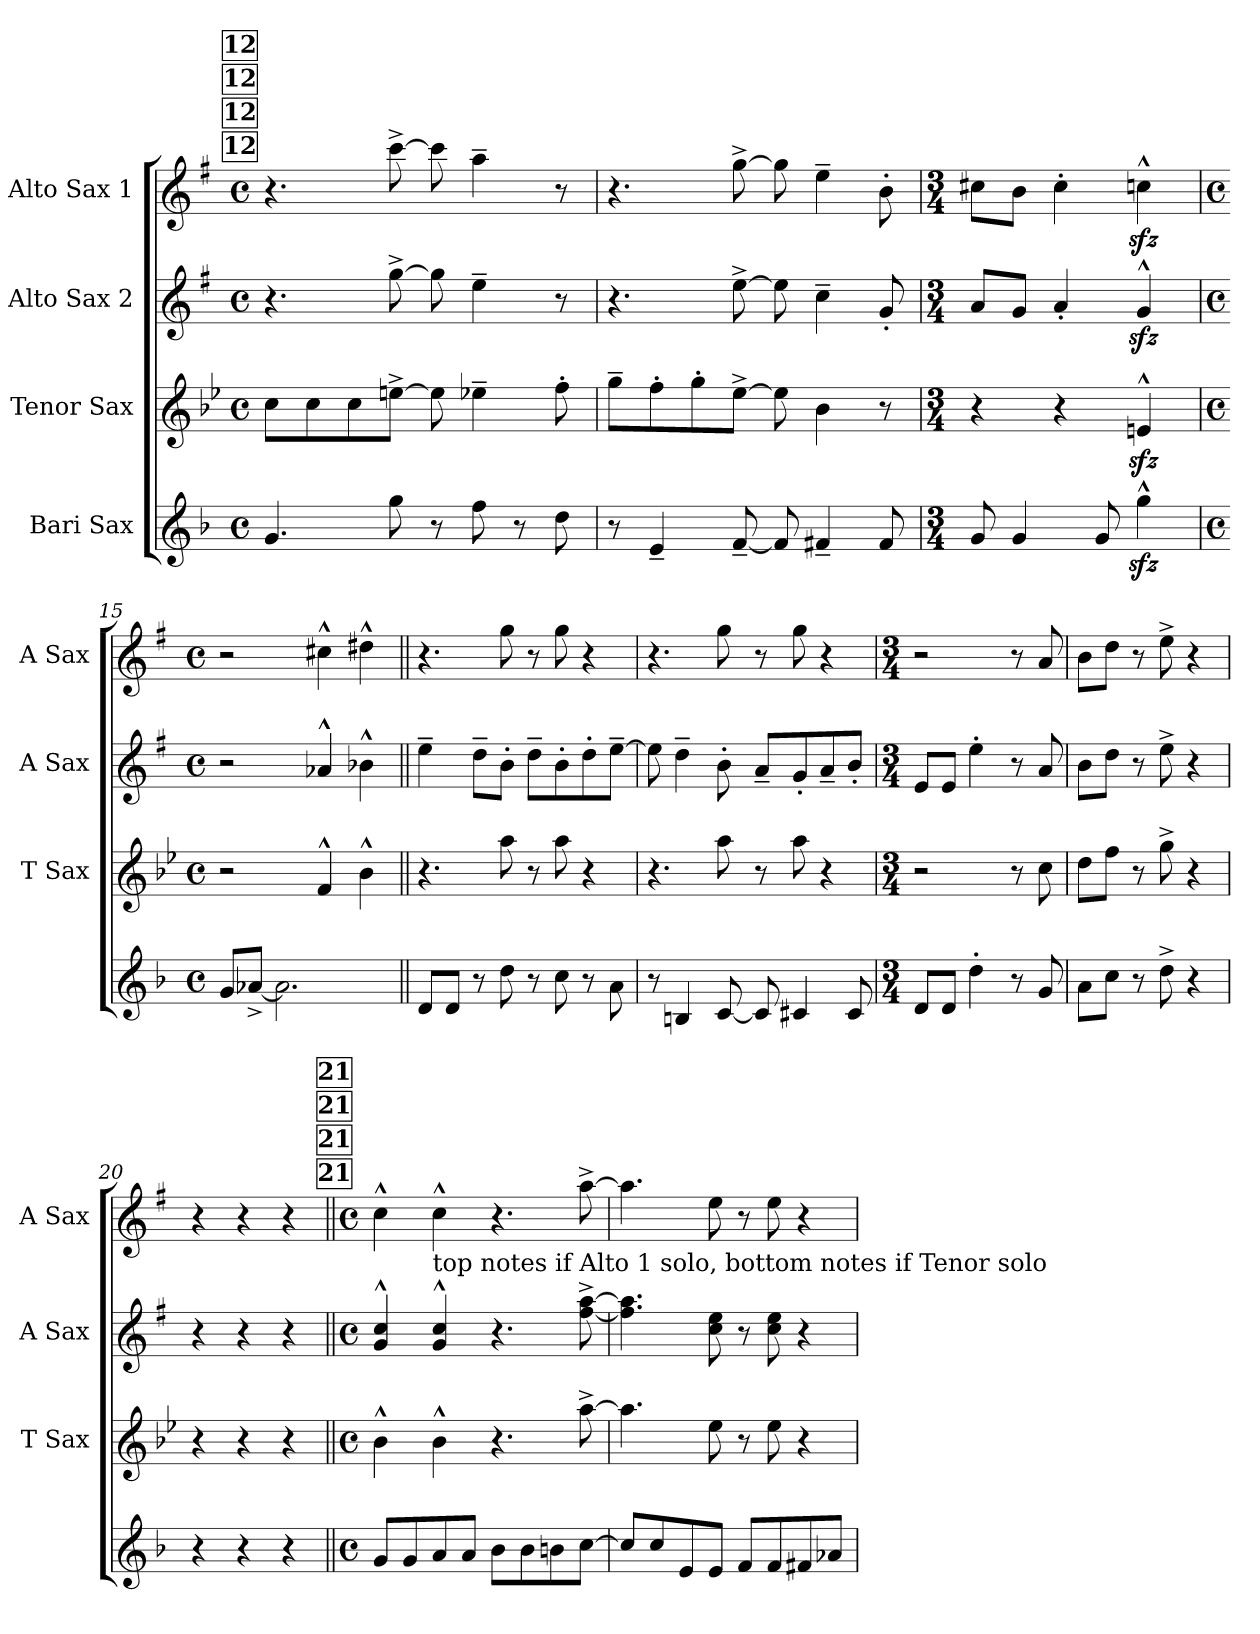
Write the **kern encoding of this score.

**kern	**kern	**kern	**kern
*part4	*part3	*part2	*part1
*staff4	*staff3	*staff2	*staff1
*I"Bari Sax	*I"Tenor Sax	*I"Alto Sax 2	*I"Alto Sax 1
*	*I'T Sax	*I'A Sax	*I'A Sax
*clefG2	*clefG2	*clefG2	*clefG2
*ITrd8c14	*ITrd8c14	*ITrd5c9	*ITrd5c9
*k[b-]	*k[b-e-]	*k[b-e-]	*k[b-e-]
*F:	*B-:	*B-:	*B-:
*M4/4	*M4/4	*M4/4	*M4/4
*met(c)	*met(c)	*met(c)	*met(c)
!!LO:REH:place=s1:a:B:fs=12:t=12
!!LO:REH:place=s2:a:B:fs=12:t=12
!!LO:REH:place=s3:a:B:fs=12:t=12
!!LO:REH:place=s4:a:B:fs=12:t=12
=12	=12	=12	=12
4.G/	8c\L	4.r	4.r
.	8c\	.	.
.	8c\	.	.
8g\	[8en^>\J	[8b-^>\	[8ee-^>\
8r	8e\]	8b-\]	8ee-\]
8f\	4e-X~>\	4g~>\	4cc~>\
8r	.	.	.
8d\	8f'>\	8r	8r
=13	=13	=13	=13
8r	8g~>\L	4.r	4.r
4E~</	8f'>\	.	.
.	8g'>\	.	.
[8F~</	[8e-^>\J	[8g^>\	[8b-^>\
8F/]	8e-\]	8g\]	8b-\]
4F#X~</	4B-\	4e-~>\	4g~>\
8F#/	8r	8B-'</	8d'>\
=14	=14	=14	=14
*M3/4	*M3/4	*M3/4	*M3/4
8G/	4r	8c/L	8en\L
4G/	.	8B-/J	8d\J
.	4r	4c'</	4e'>\
8G/	.	.	.
4gzz<^^>\	4Enzz<^^>/	4B-zz<^^>/	4e-Xzz<^^>\
!!LO:LB:g=z
=15	=15	=15	=15
*M4/4	*M4/4	*M4/4	*M4/4
*met(c)	*met(c)	*met(c)	*met(c)
8G/L	2r	2r	2r
[8A-X^</J	.	.	.
2.A-\]	.	.	.
.	4F^^>/	4c-X^^>/	4en^^>\
.	4B-^^>\	4d-X^^>\	4f#X^^>\
=16||	=16||	=16||	=16||
8D/L	4.r	4g~>\	4.r
8D/J	.	.	.
8r	.	8f~>\L	.
8d\	8a\	8d'>\J	8b-\
8r	8r	8f~>\L	8r
8c\	8a\	8d'>\	8b-\
8r	4r	8f'>\	4r
8A\	.	[8g~>\J	.
=17	=17	=17	=17
8r	4.r	8g\]	4.r
4BBn/	.	4f~>\	.
[8C/	8a\	8d'>\	8b-\
8C/]	8r	8c~</L	8r
4C#X/	8a\	8B-'</	8b-\
.	4r	8c~</	4r
8C#/	.	8d'</J	.
=18	=18	=18	=18
*M3/4	*M3/4	*M3/4	*M3/4
8D/L	2r	8G/L	2r
8D/J	.	8G/J	.
4d'>\	.	4g'>\	.
8r	8r	8r	8r
8G/	8c\	8c/	8c/
=19	=19	=19	=19
8A\L	8d\L	8d\L	8d\L
8c\J	8f\J	8f\J	8f\J
8r	8r	8r	8r
8d^>\	8g^>\	8g^>\	8g^>\
4r	4r	4r	4r
=20	=20	=20	=20
4r	4r	4r	4r
4r	4r	4r	4r
4r	4r	4r	4r
!!LO:LB:g=z
!!LO:REH:place=s1:a:B:fs=12:t=21
!!LO:REH:place=s2:a:B:fs=12:t=21
!!LO:REH:place=s3:a:B:fs=12:t=21
!!LO:REH:place=s4:a:B:fs=12:t=21
=21||	=21||	=21||	=21||
*M4/4	*M4/4	*M4/4	*M4/4
*met(c)	*met(c)	*met(c)	*met(c)
8G/L	4B-^^>\	4B-/^^> 4e-/^^>	4e-^^>\
8G/	.	.	.
!	!	!LO:TX:a:t=top notes if Alto 1 solo, bottom notes if Tenor solo	!
8A/	4B-^^>\	4B-/^^> 4e-/^^>	4e-^^>\
8A/J	.	.	.
8B-\L	4.r	4.r	4.r
8B-\	.	.	.
8Bn\	.	.	.
[8c\J	[8a^>\	[8a\^> [8cc\^>	[8cc^>\
=22	=22	=22	=22
8c/L]	4.a\]	4.a\] 4.cc\]	4.cc\]
8c/	.	.	.
8E/	.	.	.
8E/J	8e-\	8e-\ 8g\	8g\
8F/L	8r	8r	8r
8F/	8e-\	8e-\ 8g\	8g\
8F#X/	4r	4r	4r
8A-X/J	.	.	.
=	=	=	=
*-	*-	*-	*-
